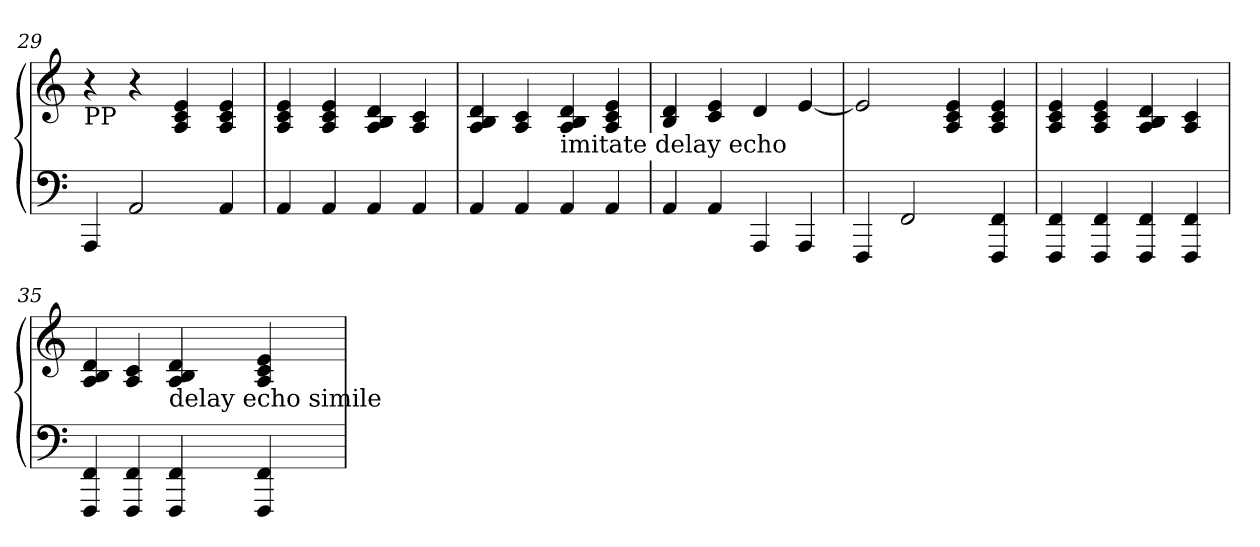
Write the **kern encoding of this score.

**kern	**kern
*part1	*part1
*staff2	*staff1
!!LO:LB:g=z
*clefF4	*clefG2
*k[]	*k[]
*C:	*C:
=29	=29
!	!LO:TX:b:t=PP
4AAA/	4r
2AA/	4r
.	4A/ 4c/ 4e/
4AA/	4A/ 4c/ 4e/
=30	=30
4AA/	4A/ 4c/ 4e/
4AA/	4A/ 4c/ 4e/
4AA/	4A/ 4B/ 4d/
4AA/	4A/ 4c/
=31	=31
4AA/	4A/ 4B/ 4d/
4AA/	4A/ 4c/
!	!LO:TX:b:t=imitate delay echo
4AA/	4A/ 4B/ 4d/
4AA/	4A/ 4c/ 4e/
=32	=32
4AA/	4B/ 4d/
4AA/	4c/ 4e/
4AAA/	4d/
4AAA/	[4e/
=33	=33
4FFF/	2e/]
2FF/	.
.	4A/ 4c/ 4e/
4FFF/ 4FF/	4A/ 4c/ 4e/
=34	=34
4FFF/ 4FF/	4A/ 4c/ 4e/
4FFF/ 4FF/	4A/ 4c/ 4e/
4FFF/ 4FF/	4A/ 4B/ 4d/
4FFF/ 4FF/	4A/ 4c/
!!LO:LB:g=z
=35	=35
4FFF/ 4FF/	4A/ 4B/ 4d/
4FFF/ 4FF/	4A/ 4c/
!	!LO:TX:b:t=delay echo simile
4FFF/ 4FF/	4A/ 4B/ 4d/
4FFF/ 4FF/	4A/ 4c/ 4e/
=	=
*-	*-
